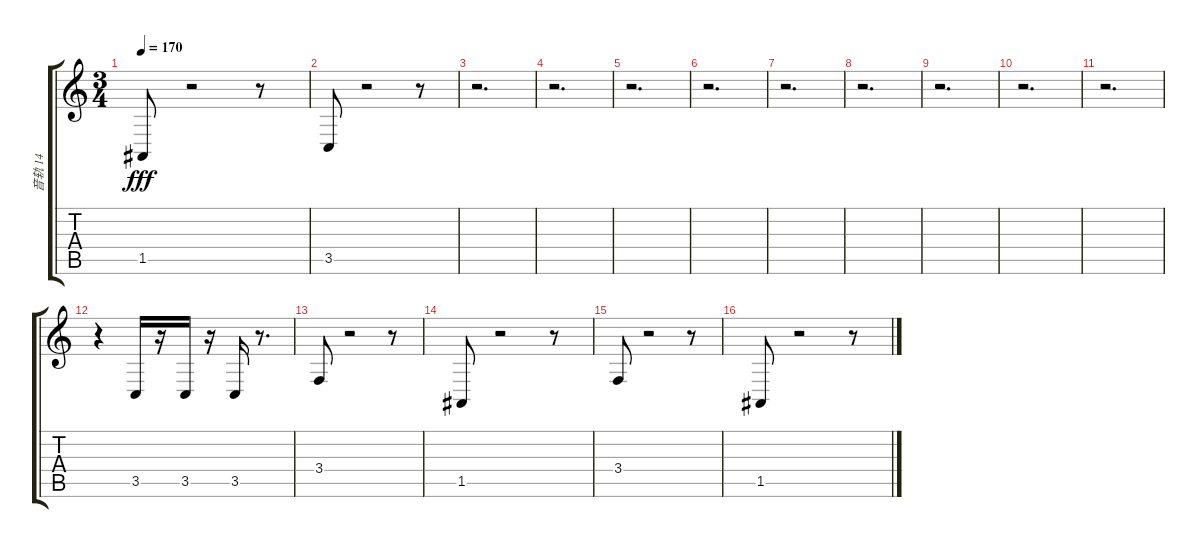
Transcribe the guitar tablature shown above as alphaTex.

\track ("音轨 14" "音轨 14") {instrument stringensemble1}
\staff {score tabs}
\tuning (E4 B3 G3 D3 A2 E2) {hide}
\ts (3 4)
\tempo 170
\clef g2
\ks c
1.5.8{dy fff} r.2 r.8 |
3.5.8 r.2 r.8 |
r.2{d} |
r.2{d} |
r.2{d} |
r.2{d} |
r.2{d} |
r.2{d} |
r.2{d} |
r.2{d} |
r.2{d} |
r.4 3.5.16 r.16 3.5.16 r.16 3.5.16 r.8{d} |
3.4.8 r.2 r.8 |
1.5.8 r.2 r.8 |
3.4.8 r.2 r.8 |
1.5.8 r.2 r.8
